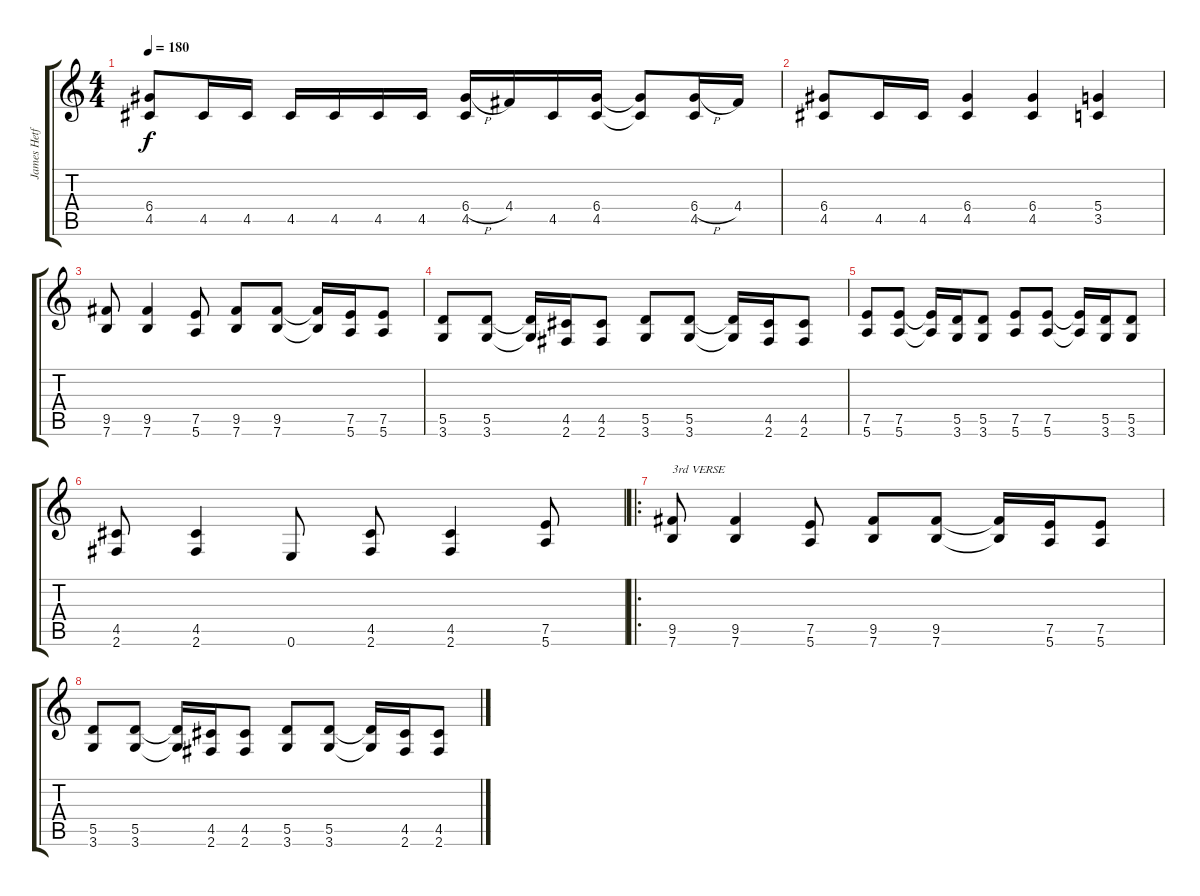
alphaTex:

\track ("James Hetfield" "James Hetf") {instrument distortionguitar}
\staff {score tabs}
\tuning (E4 B3 G3 D3 A2 E2) {hide}
\ts (4 4)
\tempo 180
\clef g2
\ks c
(6.4 4.5).8{dy f} 4.5.16 4.5.16 4.5.16 4.5.16 4.5.16 4.5.16 (6.4{h} 4.5).16 4.4.16 4.5.16 (6.4 4.5).16 (6.4{t} 4.5{t}).8 (6.4{h} 4.5).16 4.4.16 |
(6.4 4.5).8 4.5.16 4.5.16 (6.4 4.5).4 (6.4 4.5).4 (5.4 3.5).4 |
(9.5 7.6).8 (9.5 7.6).4 (7.5 5.6).8 (9.5 7.6).8 (9.5 7.6).8 (9.5{t} 7.6{t}).16 (7.5 5.6).16 (7.5 5.6).8 |
(5.5 3.6).8 (5.5 3.6).8 (5.5{t} 3.6{t}).16 (4.5 2.6).16 (4.5 2.6).8 (5.5 3.6).8 (5.5 3.6).8 (5.5{t} 3.6{t}).16 (4.5 2.6).16 (4.5 2.6).8 |
(7.5 5.6).8 (7.5 5.6).8 (7.5{t} 5.6{t}).16 (5.5 3.6).16 (5.5 3.6).8 (7.5 5.6).8 (7.5 5.6).8 (7.5{t} 5.6{t}).16 (5.5 3.6).16 (5.5 3.6).8 |
(4.5 2.6).8 (4.5 2.6).4 0.6.8 (4.5 2.6).8 (4.5 2.6).4 (7.5 5.6).8 |
\ro
(9.5 7.6).8{txt "3rd VERSE"} (9.5 7.6).4 (7.5 5.6).8 (9.5 7.6).8 (9.5 7.6).8 (9.5{t} 7.6{t}).16 (7.5 5.6).16 (7.5 5.6).8 |
(5.5 3.6).8 (5.5 3.6).8 (5.5{t} 3.6{t}).16 (4.5 2.6).16 (4.5 2.6).8 (5.5 3.6).8 (5.5 3.6).8 (5.5{t} 3.6{t}).16 (4.5 2.6).16 (4.5 2.6).8
